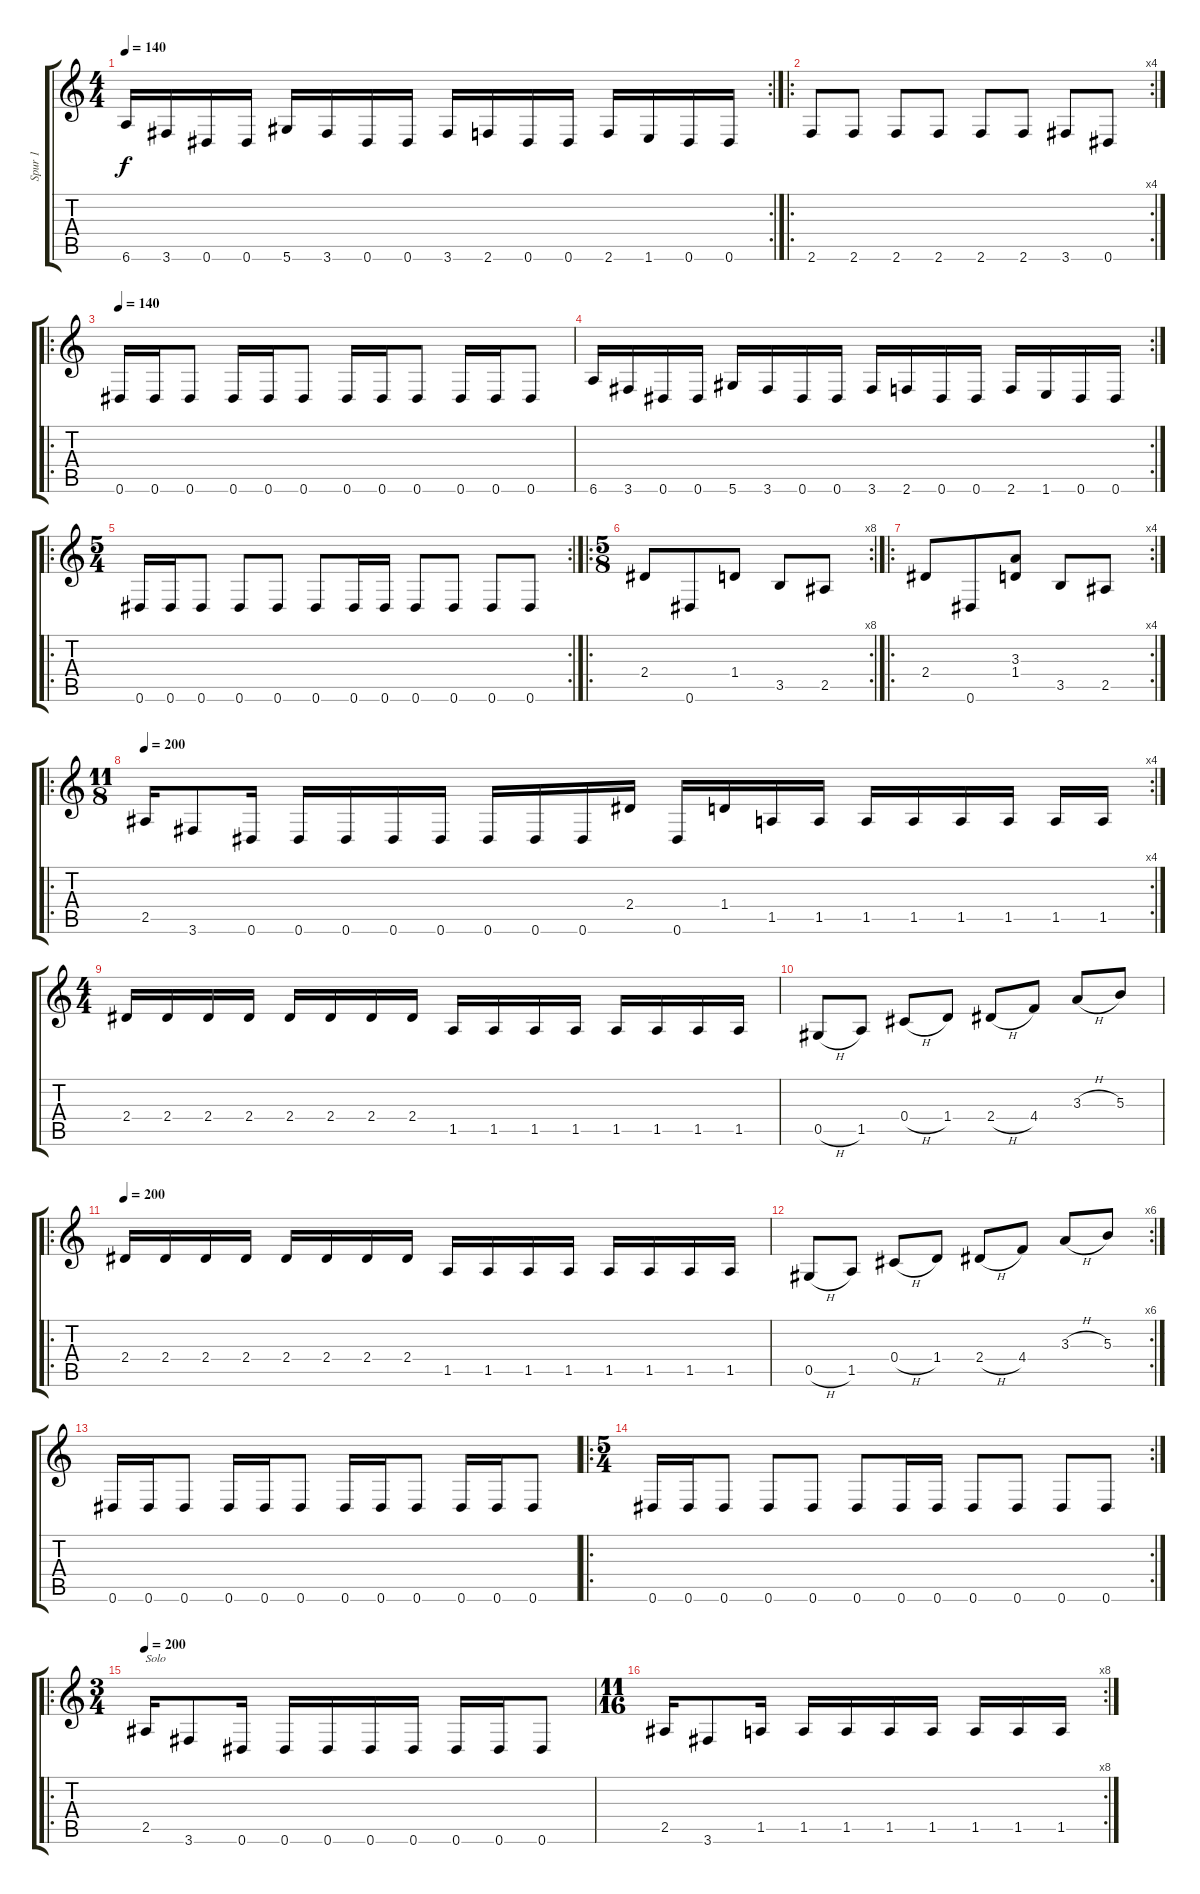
\track ("Spur 1" "Spur 1") {instrument distortionguitar}
\staff {score tabs}
\tuning (Eb4 Bb3 Gb3 Db3 Ab2 Eb2) {hide}
\rc 2
\ts (4 4)
\tempo 140
\clef g2
\ks c
6.6.16{dy f} 3.6.16 0.6.16 0.6.16 5.6.16 3.6.16 0.6.16 0.6.16 3.6.16 2.6.16 0.6.16 0.6.16 2.6.16 1.6.16 0.6.16 0.6.16 |
\ro
\rc 4
2.6.8 2.6.8 2.6.8 2.6.8 2.6.8 2.6.8 3.6.8 0.6.8 |
\ro
\tempo 140
0.6.16 0.6.16 0.6.8 0.6.16 0.6.16 0.6.8 0.6.16 0.6.16 0.6.8 0.6.16 0.6.16 0.6.8 |
\rc 2
6.6.16 3.6.16 0.6.16 0.6.16 5.6.16 3.6.16 0.6.16 0.6.16 3.6.16 2.6.16 0.6.16 0.6.16 2.6.16 1.6.16 0.6.16 0.6.16 |
\ro
\rc 2
\ts (5 4)
0.6.16 0.6.16 0.6.8 0.6.8 0.6.8 0.6.8 0.6.16 0.6.16 0.6.8 0.6.8 0.6.8 0.6.8 |
\ro
\rc 8
\ts (5 8)
2.4.8 0.6.8 1.4.8 3.5.8 2.5.8 |
\ro
\rc 4
2.4.8 0.6.8 (3.3 1.4).8 3.5.8 2.5.8 |
\ro
\rc 4
\ts (11 8)
\tempo 200
2.5.16 3.6.8 0.6.16 0.6.16 0.6.16 0.6.16 0.6.16 0.6.16 0.6.16 0.6.16 2.4.16 0.6.16 1.4.16 1.5.16 1.5.16 1.5.16 1.5.16 1.5.16 1.5.16 1.5.16 1.5.16 |
\ts (4 4)
2.4.16 2.4.16 2.4.16 2.4.16 2.4.16 2.4.16 2.4.16 2.4.16 1.5.16 1.5.16 1.5.16 1.5.16 1.5.16 1.5.16 1.5.16 1.5.16 |
0.5{h}.8 1.5.8 0.4{h}.8 1.4.8 2.4{h}.8 4.4.8 3.3{h}.8 5.3.8 |
\ro
\tempo 200
2.4.16 2.4.16 2.4.16 2.4.16 2.4.16 2.4.16 2.4.16 2.4.16 1.5.16 1.5.16 1.5.16 1.5.16 1.5.16 1.5.16 1.5.16 1.5.16 |
\rc 6
0.5{h}.8 1.5.8 0.4{h}.8 1.4.8 2.4{h}.8 4.4.8 3.3{h}.8 5.3.8 |
0.6.16 0.6.16 0.6.8 0.6.16 0.6.16 0.6.8 0.6.16 0.6.16 0.6.8 0.6.16 0.6.16 0.6.8 |
\ro
\rc 2
\ts (5 4)
0.6.16 0.6.16 0.6.8 0.6.8 0.6.8 0.6.8 0.6.16 0.6.16 0.6.8 0.6.8 0.6.8 0.6.8 |
\ro
\ts (3 4)
\tempo 200
2.5.16{txt "Solo"} 3.6.8 0.6.16 0.6.16 0.6.16 0.6.16 0.6.16 0.6.16 0.6.16 0.6.8 |
\rc 8
\ts (11 16)
2.5.16 3.6.8 1.5.16 1.5.16 1.5.16 1.5.16 1.5.16 1.5.16 1.5.16 1.5.16
